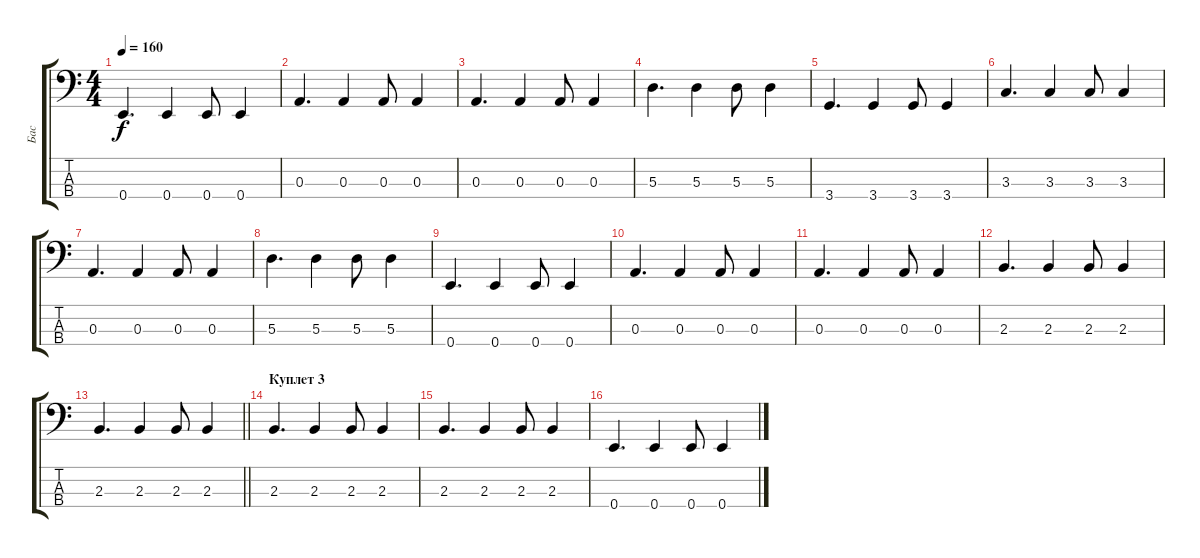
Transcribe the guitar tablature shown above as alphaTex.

\track ("Бас" "Бас") {instrument electricbassfinger}
\staff {score tabs}
\tuning (G2 D2 A1 E1) {hide}
\ts (4 4)
\tempo 160
\clef f4
\ks c
0.4.4{d dy f} 0.4.4 0.4.8 0.4.4 |
0.3.4{d} 0.3.4 0.3.8 0.3.4 |
0.3.4{d} 0.3.4 0.3.8 0.3.4 |
5.3.4{d} 5.3.4 5.3.8 5.3.4 |
3.4.4{d} 3.4.4 3.4.8 3.4.4 |
3.3.4{d} 3.3.4 3.3.8 3.3.4 |
0.3.4{d} 0.3.4 0.3.8 0.3.4 |
5.3.4{d} 5.3.4 5.3.8 5.3.4 |
0.4.4{d} 0.4.4 0.4.8 0.4.4 |
0.3.4{d} 0.3.4 0.3.8 0.3.4 |
0.3.4{d} 0.3.4 0.3.8 0.3.4 |
2.3.4{d} 2.3.4 2.3.8 2.3.4 |
\barLineRight lightlight
2.3.4{d} 2.3.4 2.3.8 2.3.4 |
\section ("" "Куплет 3")
2.3.4{d} 2.3.4 2.3.8 2.3.4 |
2.3.4{d} 2.3.4 2.3.8 2.3.4 |
0.4.4{d} 0.4.4 0.4.8 0.4.4
